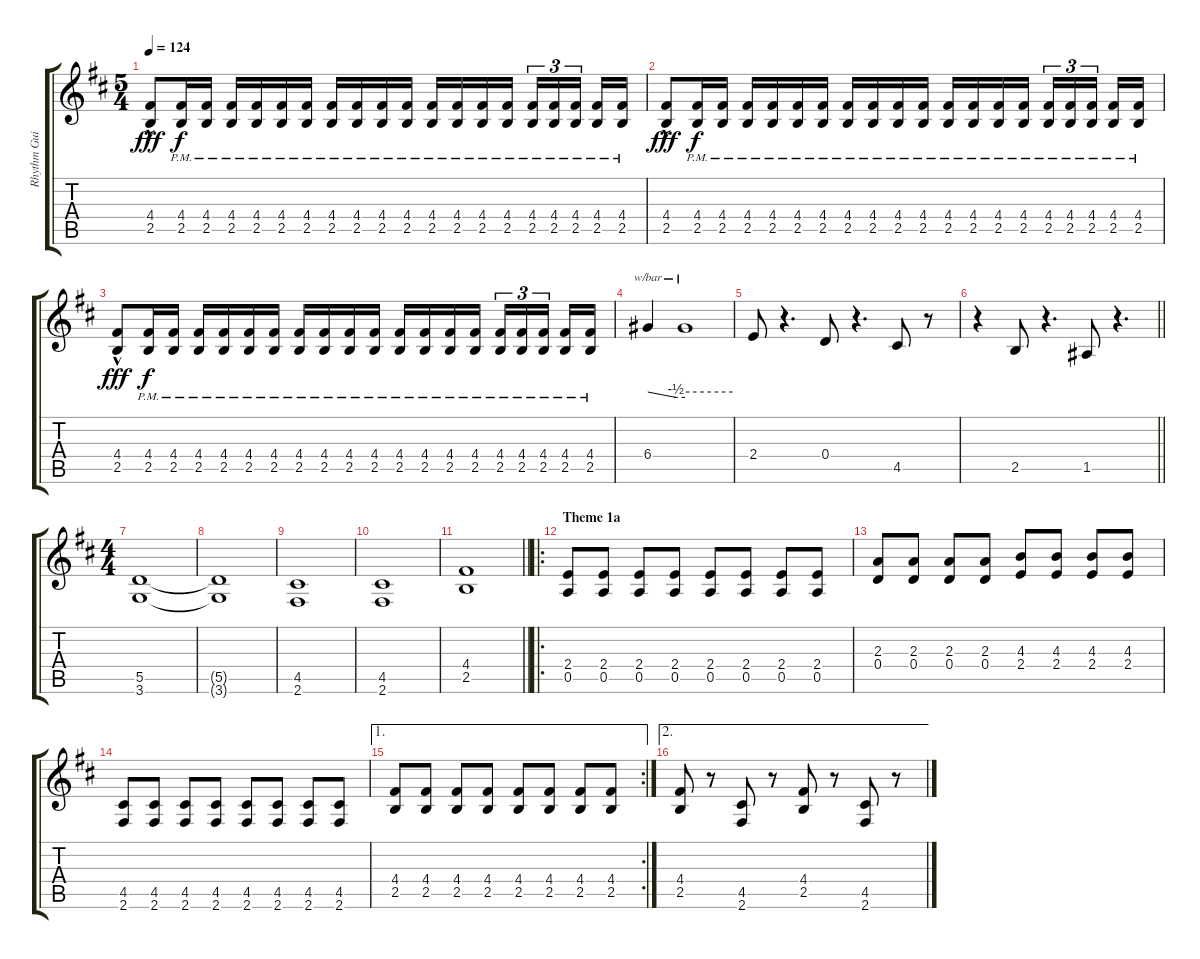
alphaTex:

\track ("Rhythm Guitar" "Rhythm Gui") {instrument overdrivenguitar}
\staff {score tabs}
\tuning (E4 B3 G3 D3 A2 E2) {hide}
\ts (5 4)
\tempo 124
\clef g2
\ks d
(4.4{hac} 2.5{hac}).8{dy fff instrument overdrivenguitar} (4.4{pm} 2.5{pm}).16{dy f} (4.4{pm} 2.5{pm}).16 (4.4{pm} 2.5{pm}).16 (4.4{pm} 2.5{pm}).16 (4.4{pm} 2.5{pm}).16 (4.4{pm} 2.5{pm}).16 (4.4{pm} 2.5{pm}).16 (4.4{pm} 2.5{pm}).16 (4.4{pm} 2.5{pm}).16 (4.4{pm} 2.5{pm}).16 (4.4{pm} 2.5{pm}).16 (4.4{pm} 2.5{pm}).16 (4.4{pm} 2.5{pm}).16 (4.4{pm} 2.5{pm}).16 (4.4{pm} 2.5{pm}).16{tu (3 2)} (4.4{pm} 2.5{pm}).16{tu (3 2)} (4.4{pm} 2.5{pm}).16{tu (3 2) beam splitsecondary} (4.4{pm} 2.5{pm}).16 (4.4{pm} 2.5{pm}).16 |
(4.4{hac} 2.5{hac}).8{dy fff} (4.4{pm} 2.5{pm}).16{dy f} (4.4{pm} 2.5{pm}).16 (4.4{pm} 2.5{pm}).16 (4.4{pm} 2.5{pm}).16 (4.4{pm} 2.5{pm}).16 (4.4{pm} 2.5{pm}).16 (4.4{pm} 2.5{pm}).16 (4.4{pm} 2.5{pm}).16 (4.4{pm} 2.5{pm}).16 (4.4{pm} 2.5{pm}).16 (4.4{pm} 2.5{pm}).16 (4.4{pm} 2.5{pm}).16 (4.4{pm} 2.5{pm}).16 (4.4{pm} 2.5{pm}).16 (4.4{pm} 2.5{pm}).16{tu (3 2)} (4.4{pm} 2.5{pm}).16{tu (3 2)} (4.4{pm} 2.5{pm}).16{tu (3 2) beam splitsecondary} (4.4{pm} 2.5{pm}).16 (4.4{pm} 2.5{pm}).16 |
(4.4{hac} 2.5{hac}).8{dy fff} (4.4{pm} 2.5{pm}).16{dy f} (4.4{pm} 2.5{pm}).16 (4.4{pm} 2.5{pm}).16 (4.4{pm} 2.5{pm}).16 (4.4{pm} 2.5{pm}).16 (4.4{pm} 2.5{pm}).16 (4.4{pm} 2.5{pm}).16 (4.4{pm} 2.5{pm}).16 (4.4{pm} 2.5{pm}).16 (4.4{pm} 2.5{pm}).16 (4.4{pm} 2.5{pm}).16 (4.4{pm} 2.5{pm}).16 (4.4{pm} 2.5{pm}).16 (4.4{pm} 2.5{pm}).16 (4.4{pm} 2.5{pm}).16{tu (3 2)} (4.4{pm} 2.5{pm}).16{tu (3 2)} (4.4{pm} 2.5{pm}).16{tu (3 2) beam splitsecondary} (4.4{pm} 2.5{pm}).16 (4.4{pm} 2.5{pm}).16 |
6.4.4{tbe (custom default 0 0 45 -2 60 -2)} 6.4{t}.1{tbe (hold default 0 0 60 0)} |
2.4.8 r.4{d} 0.4.8 r.4{d} 4.5.8 r.8 |
\barLineRight lightlight
r.4 2.5.8 r.4{d} 1.5.8 r.4{d} |
\ts (4 4)
(5.5 3.6).1 |
(5.5{t} 3.6{t}).1 |
(4.5 2.6).1 |
(4.5 2.6).1 |
\barLineRight lightlight
(4.4 2.5).1 |
\ro
\section ("" "Theme 1a")
(2.4 0.5).8 (2.4 0.5).8 (2.4 0.5).8 (2.4 0.5).8 (2.4 0.5).8 (2.4 0.5).8 (2.4 0.5).8 (2.4 0.5).8 |
(2.3 0.4).8 (2.3 0.4).8 (2.3 0.4).8 (2.3 0.4).8 (4.3 2.4).8 (4.3 2.4).8 (4.3 2.4).8 (4.3 2.4).8 |
(4.5 2.6).8 (4.5 2.6).8 (4.5 2.6).8 (4.5 2.6).8 (4.5 2.6).8 (4.5 2.6).8 (4.5 2.6).8 (4.5 2.6).8 |
\ae 1
\rc 2
(4.4 2.5).8 (4.4 2.5).8 (4.4 2.5).8 (4.4 2.5).8 (4.4 2.5).8 (4.4 2.5).8 (4.4 2.5).8 (4.4 2.5).8 |
\ae 2
(4.4 2.5).8 r.8 (4.5 2.6).8 r.8 (4.4 2.5).8 r.8 (4.5 2.6).8 r.8
